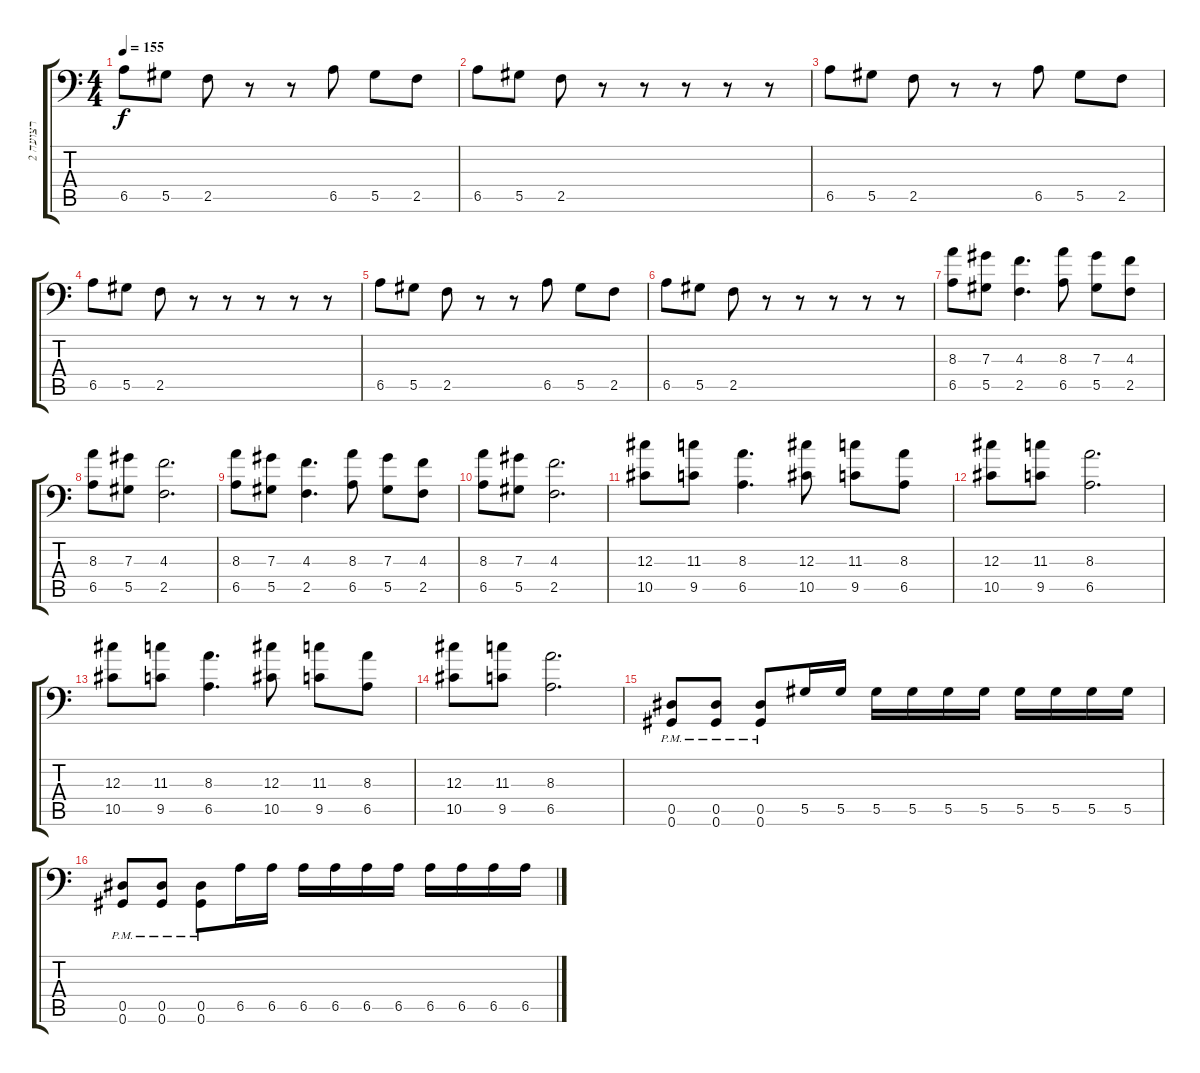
\track ("רצועה 2" "רצועה 2") {instrument distortionguitar}
\staff {score tabs}
\tuning (Bb3 F3 Db3 Ab2 Eb2 Ab1) {hide}
\ts (4 4)
\tempo 155
\clef f4
\ks c
6.5.8{dy f} 5.5.8 2.5.8 r.8 r.8 6.5.8 5.5.8 2.5.8 |
6.5.8 5.5.8 2.5.8 r.8 r.8 r.8 r.8 r.8 |
6.5.8 5.5.8 2.5.8 r.8 r.8 6.5.8 5.5.8 2.5.8 |
6.5.8 5.5.8 2.5.8 r.8 r.8 r.8 r.8 r.8 |
6.5.8 5.5.8 2.5.8 r.8 r.8 6.5.8 5.5.8 2.5.8 |
6.5.8 5.5.8 2.5.8 r.8 r.8 r.8 r.8 r.8 |
(8.3 6.5).8 (7.3 5.5).8 (4.3 2.5).4{d} (8.3 6.5).8 (7.3 5.5).8 (4.3 2.5).8 |
(8.3 6.5).8 (7.3 5.5).8 (4.3 2.5).2{d} |
(8.3 6.5).8 (7.3 5.5).8 (4.3 2.5).4{d} (8.3 6.5).8 (7.3 5.5).8 (4.3 2.5).8 |
(8.3 6.5).8 (7.3 5.5).8 (4.3 2.5).2{d} |
(12.3 10.5).8 (11.3 9.5).8 (8.3 6.5).4{d} (12.3 10.5).8 (11.3 9.5).8 (8.3 6.5).8 |
(12.3 10.5).8 (11.3 9.5).8 (8.3 6.5).2{d} |
(12.3 10.5).8 (11.3 9.5).8 (8.3 6.5).4{d} (12.3 10.5).8 (11.3 9.5).8 (8.3 6.5).8 |
(12.3 10.5).8 (11.3 9.5).8 (8.3 6.5).2{d} |
(0.5{pm} 0.6{pm}).8 (0.5{pm} 0.6{pm}).8 (0.5{pm} 0.6{pm}).8 5.5.16 5.5.16 5.5.16 5.5.16 5.5.16 5.5.16 5.5.16 5.5.16 5.5.16 5.5.16 |
(0.5{pm} 0.6{pm}).8 (0.5{pm} 0.6{pm}).8 (0.5{pm} 0.6{pm}).8 6.5.16 6.5.16 6.5.16 6.5.16 6.5.16 6.5.16 6.5.16 6.5.16 6.5.16 6.5.16
